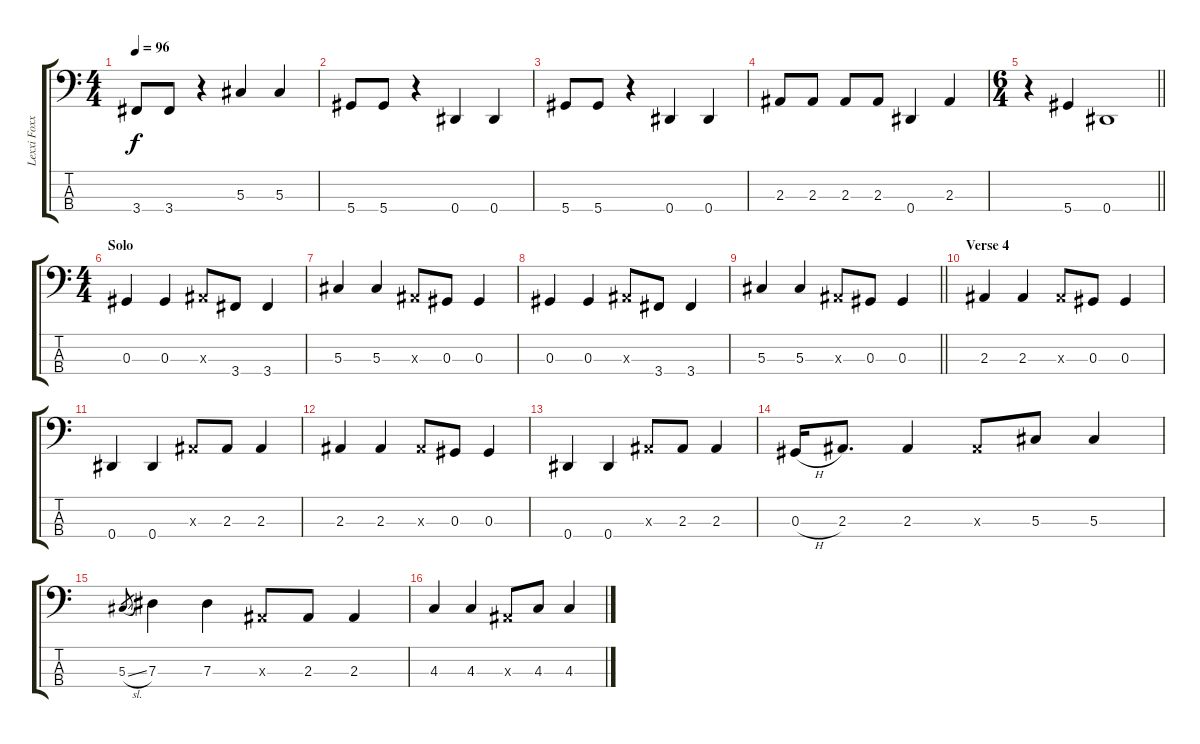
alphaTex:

\track ("Lexxi Foxxx" "Lexxi Foxx") {instrument electricbassfinger}
\staff {score tabs}
\tuning (Gb2 Db2 Ab1 Eb1) {hide}
\ts (4 4)
\tempo 96
\clef f4
\ks c
3.4.8{dy f} 3.4.8 r.4 5.3.4 5.3.4 |
5.4.8 5.4.8 r.4 0.4.4 0.4.4 |
5.4.8 5.4.8 r.4 0.4.4 0.4.4 |
2.3.8 2.3.8 2.3.8 2.3.8 0.4.4 2.3.4 |
\ts (6 4)
\barLineRight lightlight
r.4 5.4.4 0.4.1 |
\ts (4 4)
\section ("" "Solo")
0.3.4 0.3.4 2.3{x}.8 3.4.8 3.4.4 |
5.3.4 5.3.4 2.3{x}.8 0.3.8 0.3.4 |
0.3.4 0.3.4 2.3{x}.8 3.4.8 3.4.4 |
\barLineRight lightlight
5.3.4 5.3.4 2.3{x}.8 0.3.8 0.3.4 |
\section ("" "Verse 4")
2.3.4 2.3.4 2.3{x}.8 0.3.8 0.3.4 |
0.4.4 0.4.4 2.3{x}.8 2.3.8 2.3.4 |
2.3.4 2.3.4 2.3{x}.8 0.3.8 0.3.4 |
0.4.4 0.4.4 2.3{x}.8 2.3.8 2.3.4 |
0.3{h}.16 2.3.8{d} 2.3.4 2.3{x}.8 5.3.8 5.3.4 |
5.3{sl}.8{gr} 7.3.4 7.3.4 2.3{x}.8 2.3.8 2.3.4 |
4.3.4 4.3.4 2.3{x}.8 4.3.8 4.3.4
